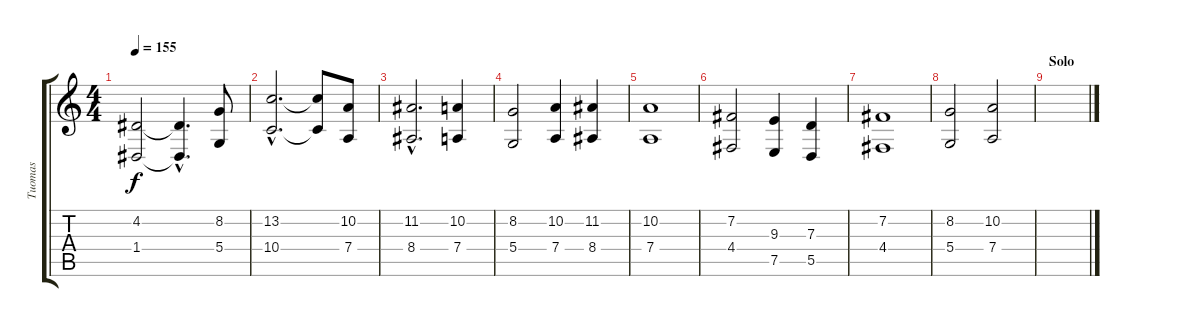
\track ("Tuomas" "Tuomas") {instrument choiraahs}
\staff {score tabs}
\tuning (E4 B3 G3 D3 A2 E2) {hide}
\ts (4 4)
\tempo 155
\clef g2
\ks c
(4.2 1.4).2{dy f} (4.2{hac t} 1.4{hac t}).4{d} (8.2 5.4).8 |
(13.2{hac} 10.4{hac}).2{d} (13.2{t} 10.4{t}).8 (10.2 7.4).8 |
(11.2{hac} 8.4{hac}).2{d} (10.2 7.4).4 |
(8.2 5.4).2 (10.2 7.4).4 (11.2 8.4).4 |
(10.2 7.4).1 |
(7.2 4.4).2 (9.3 7.5).4 (7.3 5.5).4 |
(7.2 4.4).1 |
(8.2 5.4).2 (10.2 7.4).2 |
\section ("" "Solo")
